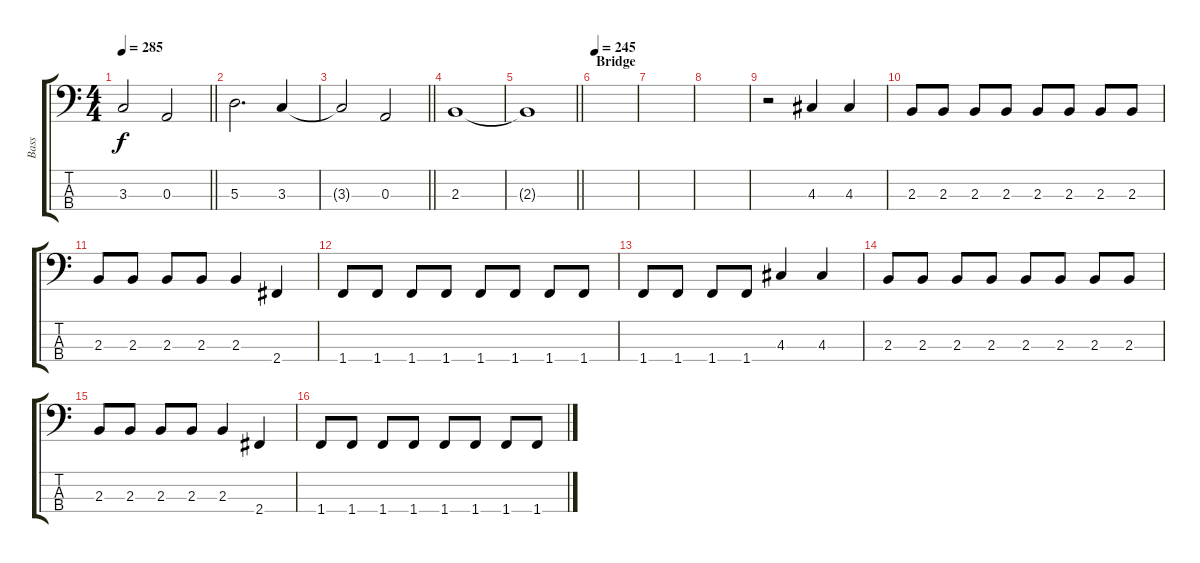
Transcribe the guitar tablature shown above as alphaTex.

\track ("Bass" "Bass") {instrument electricbasspick}
\staff {score tabs}
\tuning (G2 D2 A1 E1) {hide}
\ts (4 4)
\tempo 285
\clef f4
\barLineRight lightlight
\ks c
3.3{t}.2{dy f} 0.3.2 |
5.3.2{d} 3.3.4 |
\barLineRight lightlight
3.3{t}.2 0.3.2 |
2.3.1 |
\barLineRight lightlight
2.3{t}.1 |
\section ("" "Bridge")
\tempo 245
|
|
|
r.2 4.3.4 4.3.4 |
2.3.8 2.3.8 2.3.8 2.3.8 2.3.8 2.3.8 2.3.8 2.3.8 |
2.3.8 2.3.8 2.3.8 2.3.8 2.3.4 2.4.4 |
1.4.8 1.4.8 1.4.8 1.4.8 1.4.8 1.4.8 1.4.8 1.4.8 |
1.4.8 1.4.8 1.4.8 1.4.8 4.3.4 4.3.4 |
2.3.8 2.3.8 2.3.8 2.3.8 2.3.8 2.3.8 2.3.8 2.3.8 |
2.3.8 2.3.8 2.3.8 2.3.8 2.3.4 2.4.4 |
1.4.8 1.4.8 1.4.8 1.4.8 1.4.8 1.4.8 1.4.8 1.4.8
